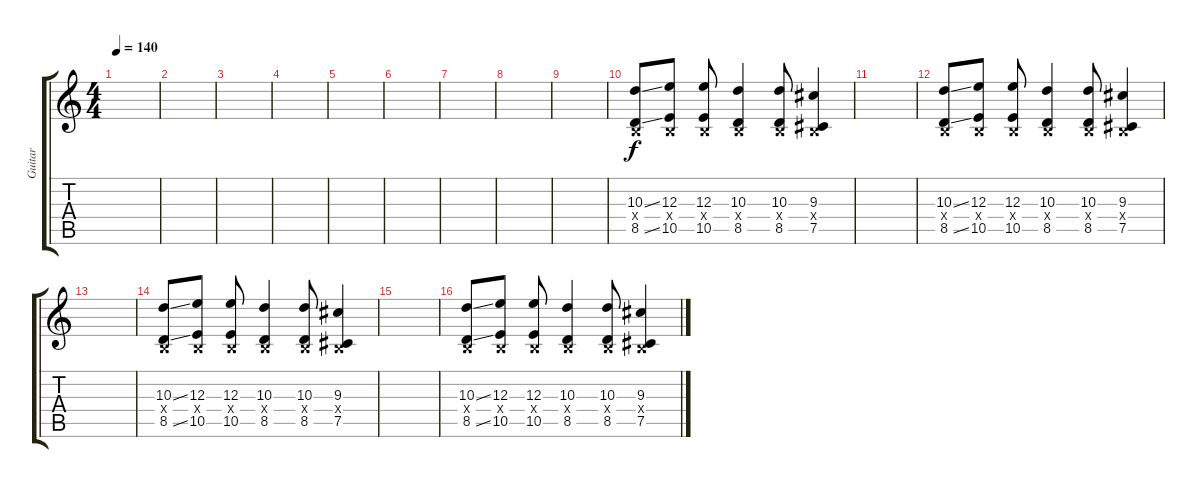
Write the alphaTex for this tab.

\track ("Guitar " "Guitar ") {instrument distortionguitar}
\staff {score tabs}
\tuning (Db4 Ab3 E3 B2 Gb2 B1) {hide}
\ts (4 4)
\tempo 140
\clef g2
\ks c
|
|
|
|
|
|
|
|
|
(10.3{ss} 0.4{x} 8.5{ss}).8 (12.3 0.4{x} 10.5).8 (12.3 0.4{x} 10.5).8 (10.3 0.4{x} 8.5).4 (10.3 0.4{x} 8.5).8 (9.3 0.4{x} 7.5).4 |
|
(10.3{ss} 0.4{x} 8.5{ss}).8 (12.3 0.4{x} 10.5).8 (12.3 0.4{x} 10.5).8 (10.3 0.4{x} 8.5).4 (10.3 0.4{x} 8.5).8 (9.3 0.4{x} 7.5).4 |
|
(10.3{ss} 0.4{x} 8.5{ss}).8 (12.3 0.4{x} 10.5).8 (12.3 0.4{x} 10.5).8 (10.3 0.4{x} 8.5).4 (10.3 0.4{x} 8.5).8 (9.3 0.4{x} 7.5).4 |
|
(10.3{ss} 0.4{x} 8.5{ss}).8 (12.3 0.4{x} 10.5).8 (12.3 0.4{x} 10.5).8 (10.3 0.4{x} 8.5).4 (10.3 0.4{x} 8.5).8 (9.3 0.4{x} 7.5).4
